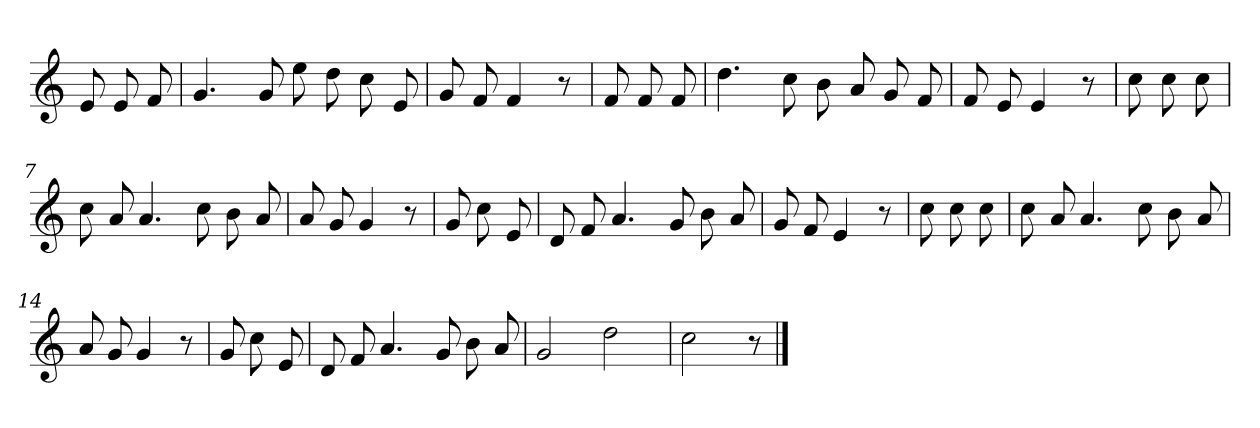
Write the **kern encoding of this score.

**kern
*part1
*staff1
*clefG2
*k[]
*C:
=
8e
8e
8f
=1
4.g
8g
8ee
8dd
8cc
8e
=2
8g
8f
4f
8r
=3
8f
8f
8f
=4
4.dd
8cc
8b
8a
8g
8f
=5
8f
8e
4e
8r
=6
8cc
8cc
8cc
=7
8cc
8a
4.a
8cc
8b
8a
=8
8a
8g
4g
8r
=9
8g
8cc
8e
=10
8d
8f
4.a
8g
8b
8a
=11
8g
8f
4e
8r
=12
8cc
8cc
8cc
=13
8cc
8a
4.a
8cc
8b
8a
=14
8a
8g
4g
8r
=15
8g
8cc
8e
=16
8d
8f
4.a
8g
8b
8a
=17
2g
2dd
=18
2cc
8r
==
*-
